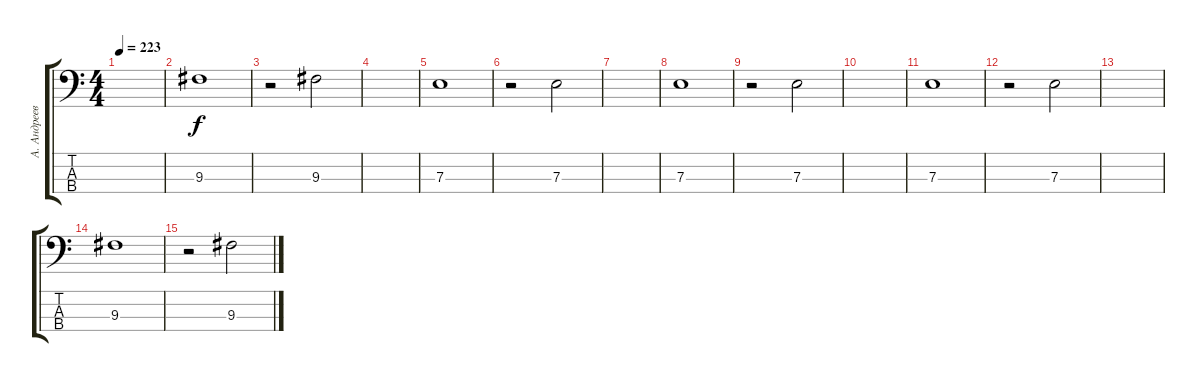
\track ("А. Андреев" "А. Андреев") {instrument electricbassfinger}
\staff {score tabs}
\tuning (G2 D2 A1 E1) {hide}
\ts (4 4)
\tempo 223
\clef f4
\ks c
|
9.3.1 |
r.2 9.3.2 |
|
7.3.1 |
r.2 7.3.2 |
|
7.3.1 |
r.2 7.3.2 |
|
7.3.1 |
r.2 7.3.2 |
|
9.3.1 |
r.2 9.3.2
